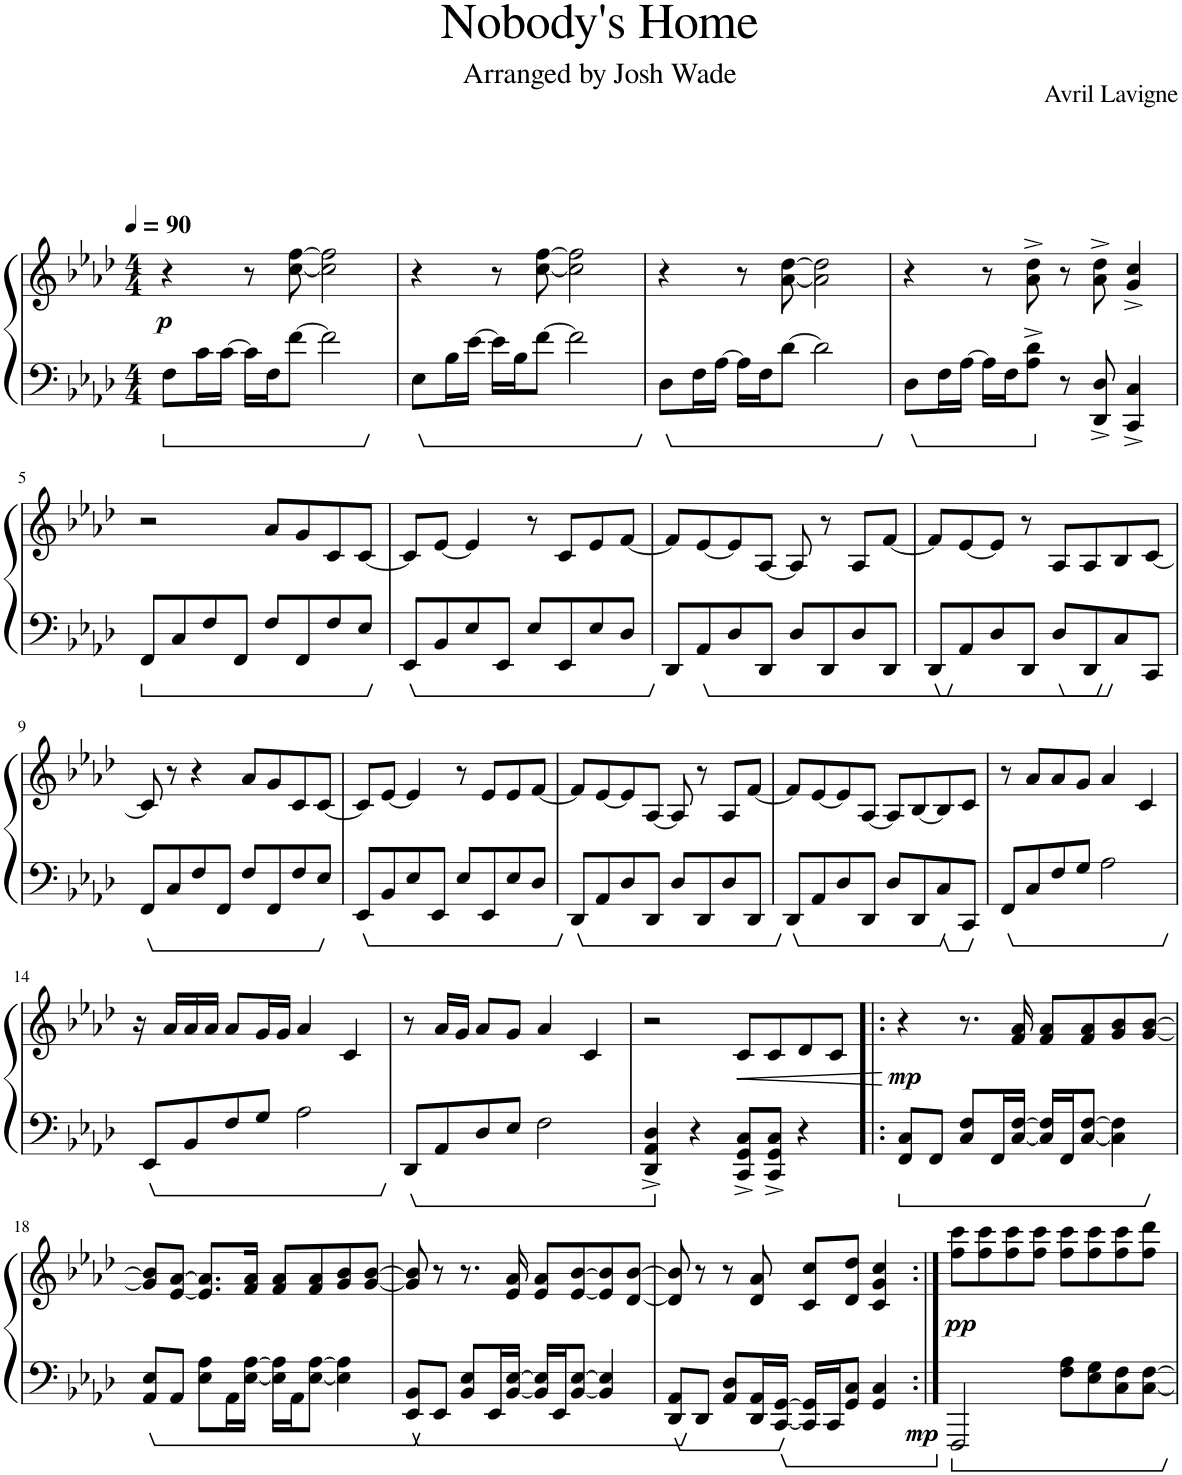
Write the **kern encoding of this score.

**kern	**kern	**dynam
*part1	*part1	*part1
*staff2	*staff1	*staff1/2
*I"Piano	*	*
*I'Pno.	*	*
*clefF4	*clefG2	*
*k[b-e-a-d-]	*k[b-e-a-d-]	*
*M4/4	*M4/4	*
*MM90	*MM90	*
=1	=1	=1
!	!	!LO:DY:b
8F\L	4r	p
16c\L	.	.
[16c\JJ	.	.
16c\LL]	8r	.
16F\J	.	.
[8f\J	[8cc\ [8ff\	.
2f\]	2cc\] 2ff\]	.
=2	=2	=2
8E-\L	4r	.
16B-\L	.	.
[16e-\JJ	.	.
16e-\LL]	8r	.
16B-\J	.	.
[8f\J	[8cc\ [8ff\	.
2f\]	2cc\] 2ff\]	.
=3	=3	=3
8D-\L	4r	.
16F\L	.	.
[16A-\JJ	.	.
16A-\LL]	8r	.
16F\J	.	.
[8d-\J	[8a-\ [8dd-\	.
2d-\]	2a-\] 2dd-\]	.
=4	=4	=4
8D-\L	4r	.
16F\L	.	.
[16A-\JJ	.	.
16A-\LL]	8r	.
16F\J	.	.
8A-\^ 8d-\^J	8a-\^ 8dd-\^	.
8r	8r	.
8DD-/^ 8D-/^	8a-\^ 8dd-\^	.
4CC/^ 4C/^	4g/^ 4cc/^	.
!!LO:LB:g=z
=5	=5	=5
8FF/L	2r	.
8C/	.	.
8F/	.	.
8FF/J	.	.
8F/L	8a-/L	.
8FF/	8g/	.
8F/	8c/	.
8E-/J	[8c/J	.
=6	=6	=6
8EE-/L	8c/L]	.
8BB-/	[8e-/J	.
8E-/	4e-/]	.
8EE-/J	.	.
8E-/L	8r	.
8EE-/	8c/L	.
8E-/	8e-/	.
8D-/J	[8f/J	.
=7	=7	=7
8DD-/L	8f/L]	.
8AA-/	[8e-/	.
8D-/	8e-/]	.
8DD-/J	[8A-/J	.
8D-/L	8A-/]	.
8DD-/	8r	.
8D-/	8A-/L	.
8DD-/J	[8f/J	.
=8	=8	=8
8DD-/L	8f/L]	.
8AA-/	[8e-/	.
8D-/	8e-/J]	.
8DD-/J	8r	.
8D-/L	8A-/L	.
8DD-/	8A-/	.
8C/	8B-/	.
8CC/J	[8c/J	.
!!LO:LB:g=z
=9	=9	=9
8FF/L	8c/]	.
8C/	8r	.
8F/	4r	.
8FF/J	.	.
8F/L	8a-/L	.
8FF/	8g/	.
8F/	8c/	.
8E-/J	[8c/J	.
=10	=10	=10
8EE-/L	8c/L]	.
8BB-/	[8e-/J	.
8E-/	4e-/]	.
8EE-/J	.	.
8E-/L	8r	.
8EE-/	8e-/L	.
8E-/	8e-/	.
8D-/J	[8f/J	.
=11	=11	=11
8DD-/L	8f/L]	.
8AA-/	[8e-/	.
8D-/	8e-/]	.
8DD-/J	[8A-/J	.
8D-/L	8A-/]	.
8DD-/	8r	.
8D-/	8A-/L	.
8DD-/J	[8f/J	.
=12	=12	=12
8DD-/L	8f/L]	.
8AA-/	[8e-/	.
8D-/	8e-/]	.
8DD-/J	[8A-/J	.
8D-/L	8A-/L]	.
8DD-/	[8B-/	.
8C/	8B-/]	.
8CC/J	8c/J	.
=13	=13	=13
8FF/L	8r	.
8C/	8a-/L	.
8F/	8a-/	.
8G/J	8g/J	.
2A-\	4a-/	.
.	4c/	.
!!LO:LB:g=z
=14	=14	=14
8EE-/L	16r	.
.	16a-/LL	.
8BB-/	16a-/	.
.	16a-/JJ	.
8F/	8a-/L	.
8G/J	16g/L	.
.	16g/JJ	.
2A-\	4a-/	.
.	4c/	.
=15	=15	=15
8DD-/L	8r	.
8AA-/	16a-/LL	.
.	16g/JJ	.
8D-/	8a-/L	.
8E-/J	8g/J	.
2F\	4a-/	.
.	4c/	.
=16	=16	=16
4DD-/^ 4AA-/^ 4D-/^	2r	.
4r	.	.
!	!	!LO:HP:b
8CC/^ 8GG/^ 8C/^L	8c/L	<
8CC/^ 8GG/^ 8C/^J	8c/	.
4r	8d-/	.
.	8c/J	.
.	.	[
=17!|:	=17!|:	=17!|:
!	!	!LO:DY:b
8FF/ 8C/L	4r	mp
8FF/J	.	.
8C/ 8F/L	8.r	.
16FF/L	.	.
[16C/ [16F/JJ	16f/ 16a-/	.
16C/] 16F/]LL	8f/ 8a-/L	.
16FF/J	.	.
[8C/ [8F/J	8f/ 8a-/	.
4C\] 4F\]	8g/ 8b-/	.
.	[8g/ [8b-/J	.
!!LO:LB:g=z
=18	=18	=18
8AA-/ 8E-/L	8g/] 8b-/]L	.
8AA-/J	[8e-/ [8a-/J	.
8E-\ 8A-\L	8.e-/] 8.a-/]L	.
16AA-\L	.	.
[16E-\ [16A-\JJ	16f/ 16a-/Jk	.
16E-\] 16A-\]LL	8f/ 8a-/L	.
16AA-\J	.	.
[8E-\ [8A-\J	8f/ 8a-/	.
4E-\] 4A-\]	8g/ 8b-/	.
.	[8g/ [8b-/J	.
=19	=19	=19
8EE-/ 8BB-/L	8g/] 8b-/]	.
8EE-/J	8r	.
8BB-/ 8E-/L	8.r	.
16EE-/L	.	.
[16BB-/ [16E-/JJ	16e-/ 16a-/	.
16BB-/] 16E-/]LL	8e-/ 8a-/L	.
16EE-/J	.	.
[8BB-/ [8E-/J	[8e-/ [8b-/	.
4BB-/] 4E-/]	8e-/] 8b-/]	.
.	[8d-/ [8b-/J	.
=20	=20	=20
8DD-/ 8AA-/L	8d-/] 8b-/]	.
8DD-/J	8r	.
8AA-/ 8D-/L	8r	.
16DD-/ 16AA-/L	8d-/ 8a-/	.
[16CC/ [16GG/JJ	.	.
16CC/] 16GG/]LL	8c/ 8cc/L	.
16CC/J	.	.
8GG/ 8C/J	8d-/ 8dd-/J	.
4GG/ 4C/	4c/ 4g/ 4cc/	.
=21:|!	=21:|!	=21:|!
!	!	!LO:DY:b=2
!	!	!LO:DY:n=1:b
2FFF/	8ff\ 8ccc\L	mp pp
.	8ff\ 8ccc\	.
.	8ff\ 8ccc\	.
.	8ff\ 8ccc\J	.
8F\ 8A-\L	8ff\ 8ccc\L	.
8E-\ 8G\	8ff\ 8ccc\	.
8C\ 8F\	8ff\ 8ccc\	.
[8C\ [8F\J	8ff\ 8ddd-\J	.
=	=	=
*-	*-	*-
